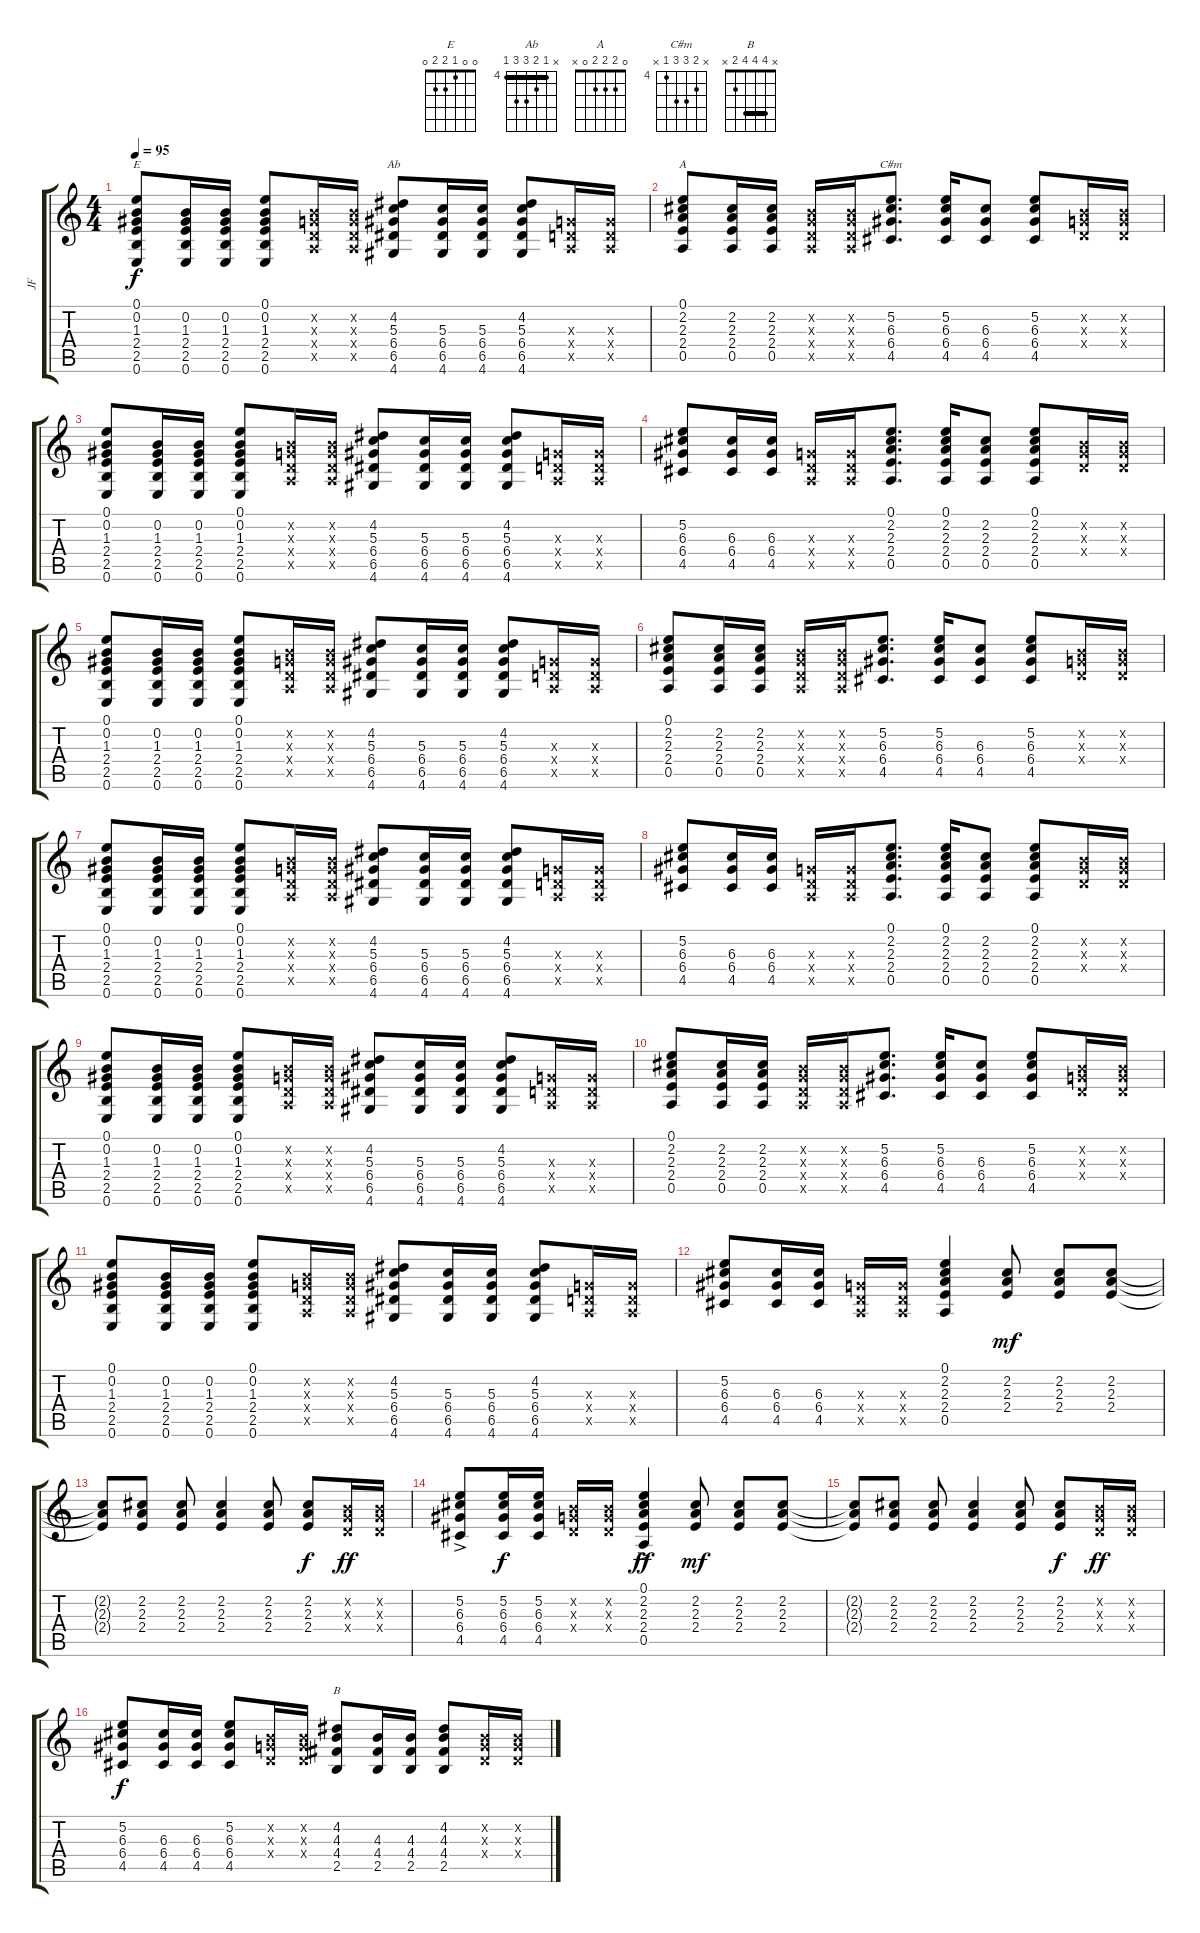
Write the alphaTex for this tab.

\track ("JF" "JF") {instrument acousticguitarsteel}
\staff {score tabs}
\tuning (E4 B3 G3 D3 A2 E2) {hide}
\chord ("E" 0 0 1 2 2 0)
\chord ("Ab" x 4 5 6 6 4) {firstfret 4 barre 4}
\chord ("A" 0 2 2 2 0 x)
\chord ("C#m" x 5 6 6 4 x) {firstfret 4}
\chord ("B" x 4 4 4 2 x) {barre 4}
\ts (4 4)
\tempo 95
\clef g2
\ks c
(0.1 0.2 1.3 2.4 2.5 0.6).8{ch "E" dy f} (0.2 1.3 2.4 2.5 0.6).16 (0.2 1.3 2.4 2.5 0.6).16 (0.1 0.2 1.3 2.4 2.5 0.6).8 (0.2{x} 0.3{x} 0.4{x} 0.5{x}).16 (0.2{x} 0.3{x} 0.4{x} 0.5{x}).16 (4.2 5.3 6.4 6.5 4.6).8{ch "Ab"} (5.3 6.4 6.5 4.6).16 (5.3 6.4 6.5 4.6).16 (4.2 5.3 6.4 6.5 4.6).8 (0.3{x} 0.4{x} 0.5{x}).16 (0.3{x} 0.4{x} 0.5{x}).16 |
(0.1 2.2 2.3 2.4 0.5).8{ch "A"} (2.2 2.3 2.4 0.5).16 (2.2 2.3 2.4 0.5).16 (0.2{x} 0.3{x} 0.4{x} 0.5{x}).16 (0.2{x} 0.3{x} 0.4{x} 0.5{x}).16 (5.2 6.3 6.4 4.5).8{d ch "C#m"} (5.2 6.3 6.4 4.5).16 (6.3 6.4 4.5).8 (5.2 6.3 6.4 4.5).8 (0.2{x} 0.3{x} 0.4{x}).16 (0.2{x} 0.3{x} 0.4{x}).16 |
(0.1 0.2 1.3 2.4 2.5 0.6).8 (0.2 1.3 2.4 2.5 0.6).16 (0.2 1.3 2.4 2.5 0.6).16 (0.1 0.2 1.3 2.4 2.5 0.6).8 (0.2{x} 0.3{x} 0.4{x} 0.5{x}).16 (0.2{x} 0.3{x} 0.4{x} 0.5{x}).16 (4.2 5.3 6.4 6.5 4.6).8 (5.3 6.4 6.5 4.6).16 (5.3 6.4 6.5 4.6).16 (4.2 5.3 6.4 6.5 4.6).8 (0.3{x} 0.4{x} 0.5{x}).16 (0.3{x} 0.4{x} 0.5{x}).16 |
(5.2 6.3 6.4 4.5).8 (6.3 6.4 4.5).16 (6.3 6.4 4.5).16 (0.3{x} 0.4{x} 0.5{x}).16 (0.3{x} 0.4{x} 0.5{x}).16 (0.1 2.2 2.3 2.4 0.5).8{d} (0.1 2.2 2.3 2.4 0.5).16 (2.2 2.3 2.4 0.5).8 (0.1 2.2 2.3 2.4 0.5).8 (0.2{x} 0.3{x} 0.4{x}).16 (0.2{x} 0.3{x} 0.4{x}).16 |
(0.1 0.2 1.3 2.4 2.5 0.6).8 (0.2 1.3 2.4 2.5 0.6).16 (0.2 1.3 2.4 2.5 0.6).16 (0.1 0.2 1.3 2.4 2.5 0.6).8 (0.2{x} 0.3{x} 0.4{x} 0.5{x}).16 (0.2{x} 0.3{x} 0.4{x} 0.5{x}).16 (4.2 5.3 6.4 6.5 4.6).8 (5.3 6.4 6.5 4.6).16 (5.3 6.4 6.5 4.6).16 (4.2 5.3 6.4 6.5 4.6).8 (0.3{x} 0.4{x} 0.5{x}).16 (0.3{x} 0.4{x} 0.5{x}).16 |
(0.1 2.2 2.3 2.4 0.5).8 (2.2 2.3 2.4 0.5).16 (2.2 2.3 2.4 0.5).16 (0.2{x} 0.3{x} 0.4{x} 0.5{x}).16 (0.2{x} 0.3{x} 0.4{x} 0.5{x}).16 (5.2 6.3 6.4 4.5).8{d} (5.2 6.3 6.4 4.5).16 (6.3 6.4 4.5).8 (5.2 6.3 6.4 4.5).8 (0.2{x} 0.3{x} 0.4{x}).16 (0.2{x} 0.3{x} 0.4{x}).16 |
(0.1 0.2 1.3 2.4 2.5 0.6).8 (0.2 1.3 2.4 2.5 0.6).16 (0.2 1.3 2.4 2.5 0.6).16 (0.1 0.2 1.3 2.4 2.5 0.6).8 (0.2{x} 0.3{x} 0.4{x} 0.5{x}).16 (0.2{x} 0.3{x} 0.4{x} 0.5{x}).16 (4.2 5.3 6.4 6.5 4.6).8 (5.3 6.4 6.5 4.6).16 (5.3 6.4 6.5 4.6).16 (4.2 5.3 6.4 6.5 4.6).8 (0.3{x} 0.4{x} 0.5{x}).16 (0.3{x} 0.4{x} 0.5{x}).16 |
(5.2 6.3 6.4 4.5).8 (6.3 6.4 4.5).16 (6.3 6.4 4.5).16 (0.3{x} 0.4{x} 0.5{x}).16 (0.3{x} 0.4{x} 0.5{x}).16 (0.1 2.2 2.3 2.4 0.5).8{d} (0.1 2.2 2.3 2.4 0.5).16 (2.2 2.3 2.4 0.5).8 (0.1 2.2 2.3 2.4 0.5).8 (0.2{x} 0.3{x} 0.4{x}).16 (0.2{x} 0.3{x} 0.4{x}).16 |
(0.1 0.2 1.3 2.4 2.5 0.6).8 (0.2 1.3 2.4 2.5 0.6).16 (0.2 1.3 2.4 2.5 0.6).16 (0.1 0.2 1.3 2.4 2.5 0.6).8 (0.2{x} 0.3{x} 0.4{x} 0.5{x}).16 (0.2{x} 0.3{x} 0.4{x} 0.5{x}).16 (4.2 5.3 6.4 6.5 4.6).8 (5.3 6.4 6.5 4.6).16 (5.3 6.4 6.5 4.6).16 (4.2 5.3 6.4 6.5 4.6).8 (0.3{x} 0.4{x} 0.5{x}).16 (0.3{x} 0.4{x} 0.5{x}).16 |
(0.1 2.2 2.3 2.4 0.5).8 (2.2 2.3 2.4 0.5).16 (2.2 2.3 2.4 0.5).16 (0.2{x} 0.3{x} 0.4{x} 0.5{x}).16 (0.2{x} 0.3{x} 0.4{x} 0.5{x}).16 (5.2 6.3 6.4 4.5).8{d} (5.2 6.3 6.4 4.5).16 (6.3 6.4 4.5).8 (5.2 6.3 6.4 4.5).8 (0.2{x} 0.3{x} 0.4{x}).16 (0.2{x} 0.3{x} 0.4{x}).16 |
(0.1 0.2 1.3 2.4 2.5 0.6).8 (0.2 1.3 2.4 2.5 0.6).16 (0.2 1.3 2.4 2.5 0.6).16 (0.1 0.2 1.3 2.4 2.5 0.6).8 (0.2{x} 0.3{x} 0.4{x} 0.5{x}).16 (0.2{x} 0.3{x} 0.4{x} 0.5{x}).16 (4.2 5.3 6.4 6.5 4.6).8 (5.3 6.4 6.5 4.6).16 (5.3 6.4 6.5 4.6).16 (4.2 5.3 6.4 6.5 4.6).8 (0.3{x} 0.4{x} 0.5{x}).16 (0.3{x} 0.4{x} 0.5{x}).16 |
(5.2 6.3 6.4 4.5).8 (6.3 6.4 4.5).16 (6.3 6.4 4.5).16 (0.3{x} 0.4{x} 0.5{x}).16 (0.3{x} 0.4{x} 0.5{x}).16 (0.1 2.2 2.3 2.4 0.5).4 (2.2 2.3 2.4).8{dy mf} (2.2 2.3 2.4).8 (2.2 2.3 2.4).8 |
(2.2{t} 2.3{t} 2.4{t}).8 (2.2 2.3 2.4).8 (2.2 2.3 2.4).8 (2.2 2.3 2.4).4 (2.2 2.3 2.4).8 (2.2 2.3 2.4).8{dy f} (0.2{x} 0.3{x} 0.4{x}).16{dy ff} (0.2{x} 0.3{x} 0.4{x}).16 |
(5.2 6.3 6.4{ac} 4.5).8 (5.2 6.3 6.4 4.5).16{dy f} (5.2 6.3 6.4 4.5).16 (0.2{x} 0.3{x} 0.4{x}).16 (0.2{x} 0.3{x} 0.4{x}).16 (0.1 2.2 2.3 2.4{ac} 0.5).4{dy ff} (2.2 2.3 2.4).8{dy mf} (2.2 2.3 2.4).8 (2.2 2.3 2.4).8 |
(2.2{t} 2.3{t} 2.4{t}).8 (2.2 2.3 2.4).8 (2.2 2.3 2.4).8 (2.2 2.3 2.4).4 (2.2 2.3 2.4).8 (2.2 2.3 2.4).8{dy f} (0.2{x} 0.3{x} 0.4{x}).16{dy ff} (0.2{x} 0.3{x} 0.4{x}).16 |
(5.2 6.3 6.4 4.5).8{dy f} (6.3 6.4 4.5).16 (6.3 6.4 4.5).16 (5.2 6.3 6.4 4.5).8 (0.2{x} 0.3{x} 0.4{x}).16 (0.2{x} 0.3{x} 0.4{x}).16 (4.2 4.3 4.4 2.5).8{ch "B"} (4.3 4.4 2.5).16 (4.3 4.4 2.5).16 (4.2 4.3 4.4 2.5).8 (0.2{x} 0.3{x} 0.4{x}).16 (0.2{x} 0.3{x} 0.4{x}).16
